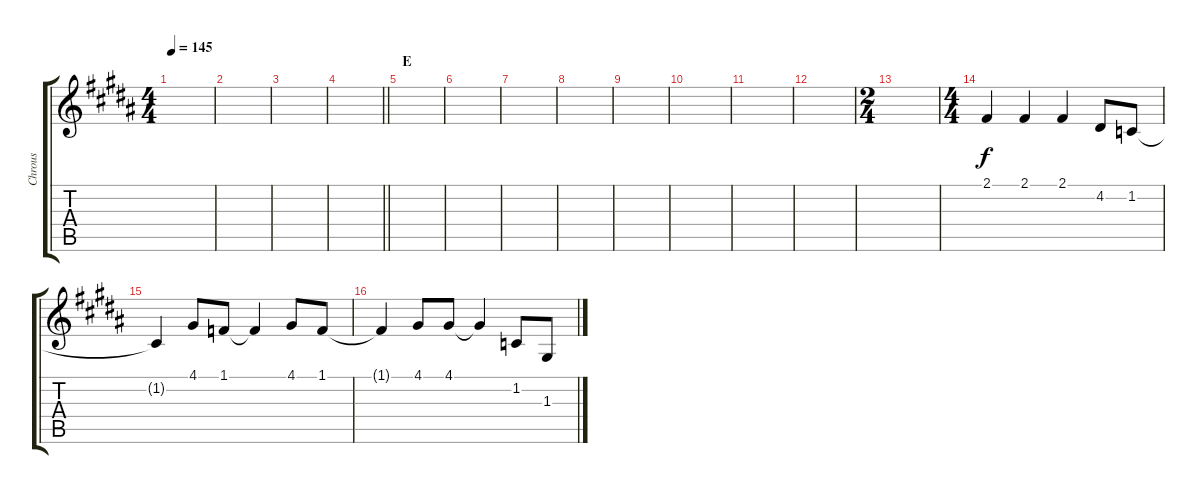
\track ("Chrous" "Chrous") {instrument sopranosax}
\staff {score tabs}
\tuning (E4 B3 G3 D3 A2 E2) {hide}
\ts (4 4)
\tempo 145
\clef g2
\ks b
|
|
|
\barLineRight lightlight
|
\section ("" "E")
|
|
|
|
|
|
|
|
\ts (2 4)
|
\ts (4 4)
2.1.4 2.1.4 2.1.4 4.2.8 1.2.8 |
1.2{t}.4 4.1.8 1.1.8 1.1{t}.4 4.1.8 1.1.8 |
1.1{t}.4 4.1.8 4.1.8 4.1{t}.4 1.2.8 1.3.8
